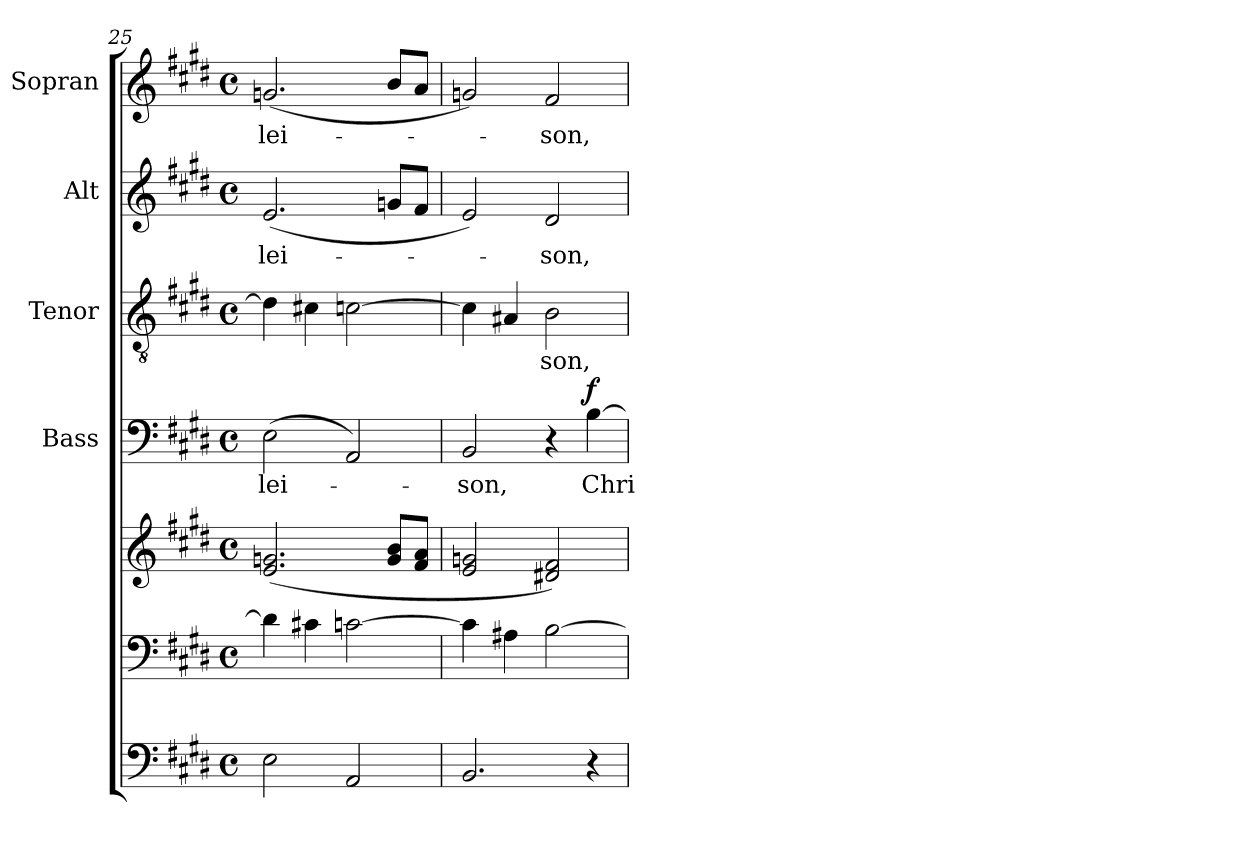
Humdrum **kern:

**kern	**kern	**kern	**kern	**text	**dynam	**kern	**text	**kern	**text	**kern	**text
*part6	*part5	*part5	*part4	*part4	*part4	*part3	*part3	*part2	*part2	*part1	*part1
*staff7	*staff6	*staff5	*staff4	*staff4	*staff4	*staff3	*staff3	*staff2	*staff2	*staff1	*staff1
*	*	*	*I"Bass	*	*	*I"Tenor	*	*I"Alt	*	*I"Sopran	*
*	*	*	*I'B.	*	*	*I'T.	*	*I'A.	*	*I'S.	*
*clefF4	*clefF4	*clefG2	*clefF4	*	*	*clefGv2	*	*clefG2	*	*clefG2	*
*ITrd7c12	*	*	*	*	*	*	*	*	*	*	*
*k[f#c#g#d#]	*k[f#c#g#d#]	*k[f#c#g#d#]	*k[f#c#g#d#]	*	*	*k[f#c#g#d#]	*	*k[f#c#g#d#]	*	*k[f#c#g#d#]	*
*E:	*E:	*E:	*E:	*	*	*E:	*	*E:	*	*E:	*
*M4/4	*M4/4	*M4/4	*M4/4	*	*	*M4/4	*	*M4/4	*	*M4/4	*
*met(c)	*met(c)	*met(c)	*met(c)	*	*	*met(c)	*	*met(c)	*	*met(c)	*
=25	=25	=25	=25	=25	=25	=25	=25	=25	=25	=25	=25
!	!	!	!	!LO:LY:b	!	!	!	!	!LO:LY:b	!	!LO:LY:b
2EE\	4d\]	(2.e/ 2.gn/	(>2E\	-lei-	.	4d\]	.	(<2.e/	-lei-	(<2.gn/	-lei-
.	4c#X\	.	.	.	.	4c#X\	.	.	.	.	.
2AAA/	[2cn\	.	2AA/)	.	.	[2cn\	.	.	.	.	.
.	.	8g/ 8b/L	.	.	.	.	.	8gn/L	.	8b/L	.
.	.	8f#/ 8a/J	.	.	.	.	.	8f#/J	.	8a/J	.
=26	=26	=26	=26	=26	=26	=26	=26	=26	=26	=26	=26
!	!	!	!	!LO:LY:b	!	!	!	!	!	!	!
2.BBB/	4c\]	2e/ 2gn/	2BB/	-son,	.	4c\]	.	2e/)	.	2gn/)	.
.	4A#X\	.	.	.	.	4A#X/	.	.	.	.	.
!	!	!	!	!	!	!	!LO:LY:b	!	!LO:LY:b	!	!LO:LY:b
.	[2B\	2d#X/ 2f#/)	4r	.	.	2B\	-son,	2d#/	-son,	2f#/	-son,
!	!	!	!	!LO:LY:b	!LO:DY:a	!	!	!	!	!	!
4r	.	.	[4B\	Chri-	f	.	.	.	.	.	.
=	=	=	=	=	=	=	=	=	=	=	=
*-	*-	*-	*-	*-	*-	*-	*-	*-	*-	*-	*-
